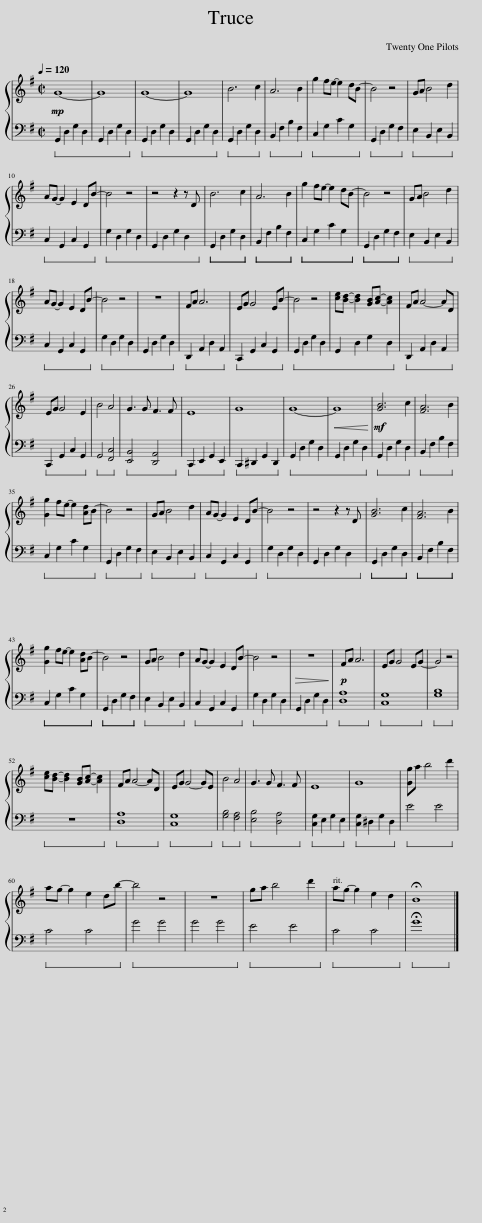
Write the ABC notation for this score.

X:1
%%score { 1 | 2 }
L:1/8
Q:1/4=120
M:2/2
I:linebreak $
K:G
V:1 treble
V:2 bass
V:1
!mp! G8- | G8 | G8- | G8 | B6 c2 | %5
 A6 B2 | g2 fe- e2 dB- | B4 z4 | GA B4 d2 |$ AG- G2 E2 DB- | %10
 B4 z4 | z4 z2 z D | B6 c2 | A6 B2 | g2 fe- e2 dB- | %15
 B4 z4 | GA B4 d2 |$ AG- G2 E2 DB- | B4 z4 | z8 | %20
 FA A6 | EG G4 EB- | B4 z4 | [ce][Bd]- [Bd]2 [GB][Ac]- [Ac]2 | FA A4- AD |$ %25
 EG G4 E2 | B4 A4 | G3 G F3 F | E8 | G8 | %30
 G8- |!<(! G8!<)! |!mf! [GB]6 c2 | [FA]6 B2 |$ [Gg]2 fe- e2 [Ad]B- | %35
 B4 z4 | GA B4 d2 | AG- G2 E2 DB- | B4 z4 | z4 z2 z D | %40
 [GB]6 c2 | [FA]6 B2 |$ [Gg]2 fe- e2 [Ad]B- | B4 z4 | GA B4 d2 | %45
 AG- G2 E2 DB- | B4 z4 |!>(! z8!>)! |!p! FA A6 | EG G4 EG- | %50
 G4 z4 |$ [ce][Bd]- [Bd]2 [GB][Ac]- [Ac]2 | FA A4- AD | EG G4- GE | B4 A4 | %55
 G3 G F3 F | E8 | G8 | [Gg]a b4 d'2 |$ ag- g2 e2 db- | %60
 b4 z4 | z8 | ga b4 d'2 | a[Q:1/4=105]g- g2[Q:1/4=90] e2[Q:1/4=70] d2 | !fermata!B8 |] %65
V:2
!ped! G,,2 D,2 G,2 D,2 | G,,2 D,2 G,2 D,2!ped-up! |!ped! G,,2 D,2 G,2 D,2 | G,,2 D,2 G,2 D,2!ped-up! |!ped! G,,2 D,2 G,2 D,2!ped-up! | %5
!ped! B,,2 F,2 B,2 F,2!ped-up! |!ped! C,2 G,2 C2 G,2!ped-up! |!ped! G,,2 D,2 G,2 F,2!ped-up! |!ped! E,2 B,,2 E,2 B,,2!ped-up! |$!ped! C,2 G,,2 C,2 G,,2!ped-up! | %10
!ped! G,2 D,2 G,2 D,2 | G,,2 D,2 G,2 D,2!ped-up! |!ped! G,,2 D,2 G,2 D,2!ped-up! |!ped! B,,2 F,2 B,2 F,2!ped-up! |!ped! C,2 G,2 C2 G,2!ped-up! | %15
!ped! G,,2 D,2 G,2 F,2!ped-up! |!ped! E,2 B,,2 E,2 B,,2!ped-up! |$!ped! C,2 G,,2 C,2 G,,2!ped-up! |!ped! G,2 D,2 G,2 D,2!ped-up! | G,,2 D,2 G,2 D,2 | %20
!ped! D,,2 A,,2 D,2 A,,2!ped-up! |!ped! C,,2 G,,2 C,2 G,,2!ped-up! |!ped! G,,2 D,2 G,2 D,2!ped-up! | G,,2 D,2 G,2 D,2 |!ped! D,,2 A,,2 D,2 A,,2!ped-up! |$ %25
!ped! C,,2 G,,2 C,2 G,,2!ped-up! |!ped! G,,4 [F,,C,]4!ped-up! |!ped! [E,,B,,]4 [D,,A,,]4!ped-up! |!ped! C,,2 E,,2 G,,2 E,,2!ped-up! |!ped! C,,2 ^D,,2 G,,2 D,,2!ped-up! | %30
!ped! G,,2 D,2 G,2 D,2!ped-up! | G,,2 D,2 G,2 D,2 |!ped! G,,2 D,2 G,2 D,2!ped-up! |!ped! B,,2 F,2 B,2 F,2!ped-up! |$!ped! C,2 G,2 C2 G,2!ped-up! | %35
!ped! G,,2 D,2 G,2 F,2!ped-up! |!ped! E,2 B,,2 E,2 B,,2!ped-up! |!ped! C,2 G,,2 C,2 G,,2!ped-up! |!ped! G,2 D,2 G,2 D,2!ped-up! | G,,2 D,2 G,2 D,2 | %40
!ped! G,,2 D,2 G,2 D,2!ped-up! |!ped! B,,2 F,2 B,2 F,2!ped-up! |$!ped! C,2 G,2 C2 G,2!ped-up! |!ped! G,,2 D,2 G,2 F,2!ped-up! |!ped! E,2 B,,2 E,2 B,,2!ped-up! | %45
!ped! C,2 G,,2 C,2 G,,2!ped-up! |!ped! G,2 D,2 G,2 D,2!ped-up! | G,,2 D,2 G,2 D,2 |!ped! [D,A,]8!ped-up! |!ped! [C,G,]8!ped-up! | %50
!ped! [G,B,]8!ped-up! |$!ped! z8!ped-up! |!ped! [D,A,]8!ped-up! |!ped! [C,G,]8!ped-up! |!ped! [G,B,]4 [F,A,]4!ped-up! | %55
!ped! [E,B,]4 [D,A,]4!ped-up! |!ped! [C,G,]2 E,2 G,2 E,2!ped-up! |!ped! [C,G,]2 ^D,2 G,2 D,2!ped-up! |!ped! E4 E4!ped-up! |$!ped! C4 C4!ped-up! | %60
!ped! G4 G4!ped-up! | G4 G4 |!ped! E4 E4!ped-up! |!ped! C4 C4!ped-up! |!ped! !fermata!G8!ped-up! |] %65
